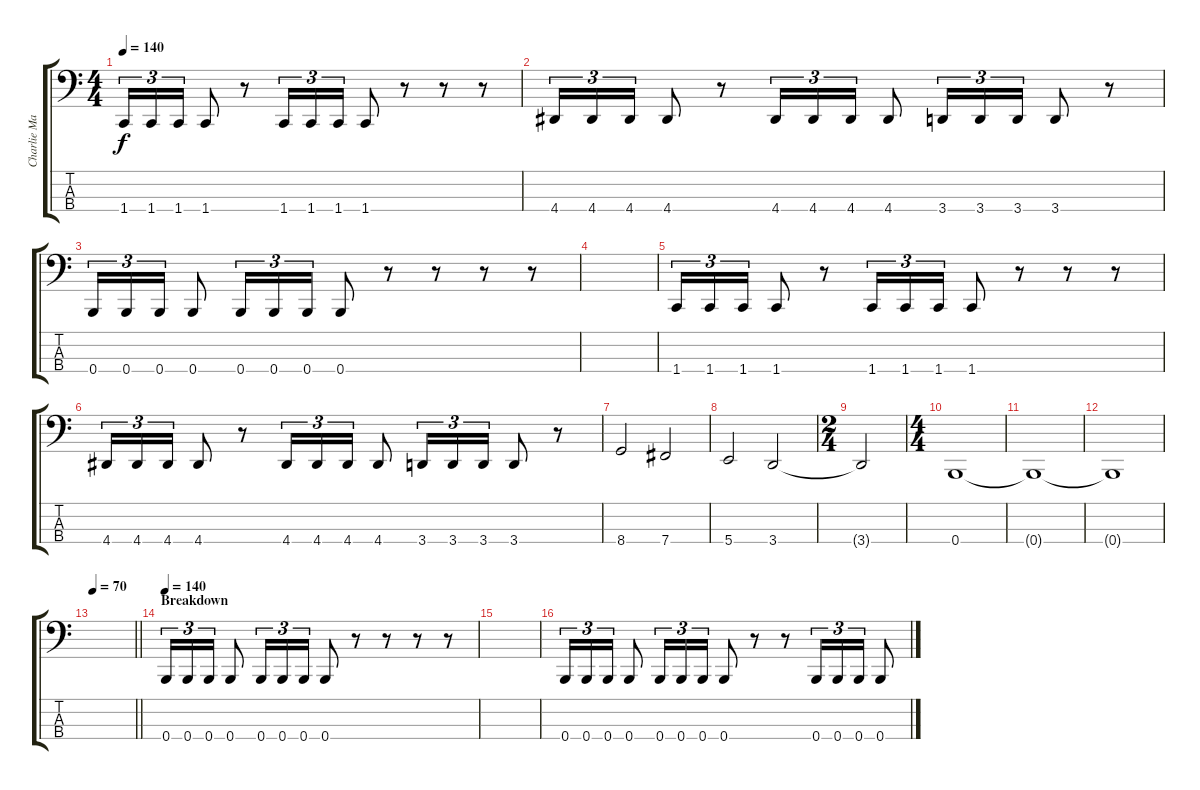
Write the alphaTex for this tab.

\track ("Charlie Martin (Bass Guitar)" "Charlie Ma") {instrument electricbasspick}
\staff {score tabs}
\tuning (E2 B1 Gb1 B0) {hide}
\ts (4 4)
\tempo 140
\clef f4
\ks c
1.4.16{tu (3 2) dy f} 1.4.16{tu (3 2)} 1.4.16{tu (3 2)} 1.4.8 r.8 1.4.16{tu (3 2)} 1.4.16{tu (3 2)} 1.4.16{tu (3 2)} 1.4.8 r.8 r.8 r.8 |
4.4.16{tu (3 2)} 4.4.16{tu (3 2)} 4.4.16{tu (3 2)} 4.4.8 r.8 4.4.16{tu (3 2)} 4.4.16{tu (3 2)} 4.4.16{tu (3 2)} 4.4.8 3.4.16{tu (3 2)} 3.4.16{tu (3 2)} 3.4.16{tu (3 2)} 3.4.8 r.8 |
0.4.16{tu (3 2)} 0.4.16{tu (3 2)} 0.4.16{tu (3 2)} 0.4.8 0.4.16{tu (3 2)} 0.4.16{tu (3 2)} 0.4.16{tu (3 2)} 0.4.8 r.8 r.8 r.8 r.8 |
|
1.4.16{tu (3 2)} 1.4.16{tu (3 2)} 1.4.16{tu (3 2)} 1.4.8 r.8 1.4.16{tu (3 2)} 1.4.16{tu (3 2)} 1.4.16{tu (3 2)} 1.4.8 r.8 r.8 r.8 |
4.4.16{tu (3 2)} 4.4.16{tu (3 2)} 4.4.16{tu (3 2)} 4.4.8 r.8 4.4.16{tu (3 2)} 4.4.16{tu (3 2)} 4.4.16{tu (3 2)} 4.4.8 3.4.16{tu (3 2)} 3.4.16{tu (3 2)} 3.4.16{tu (3 2)} 3.4.8 r.8 |
8.4.2 7.4.2 |
5.4.2 3.4.2 |
\ts (2 4)
3.4{t}.2 |
\ts (4 4)
0.4.1 |
0.4{t}.1 |
0.4{t}.1 |
\tempo 70
\barLineRight lightlight
|
\section ("" "Breakdown")
\tempo 140
0.4.16{tu (3 2)} 0.4.16{tu (3 2)} 0.4.16{tu (3 2)} 0.4.8 0.4.16{tu (3 2)} 0.4.16{tu (3 2)} 0.4.16{tu (3 2)} 0.4.8 r.8 r.8 r.8 r.8 |
|
0.4.16{tu (3 2)} 0.4.16{tu (3 2)} 0.4.16{tu (3 2)} 0.4.8 0.4.16{tu (3 2)} 0.4.16{tu (3 2)} 0.4.16{tu (3 2)} 0.4.8 r.8 r.8 0.4.16{tu (3 2)} 0.4.16{tu (3 2)} 0.4.16{tu (3 2)} 0.4.8
